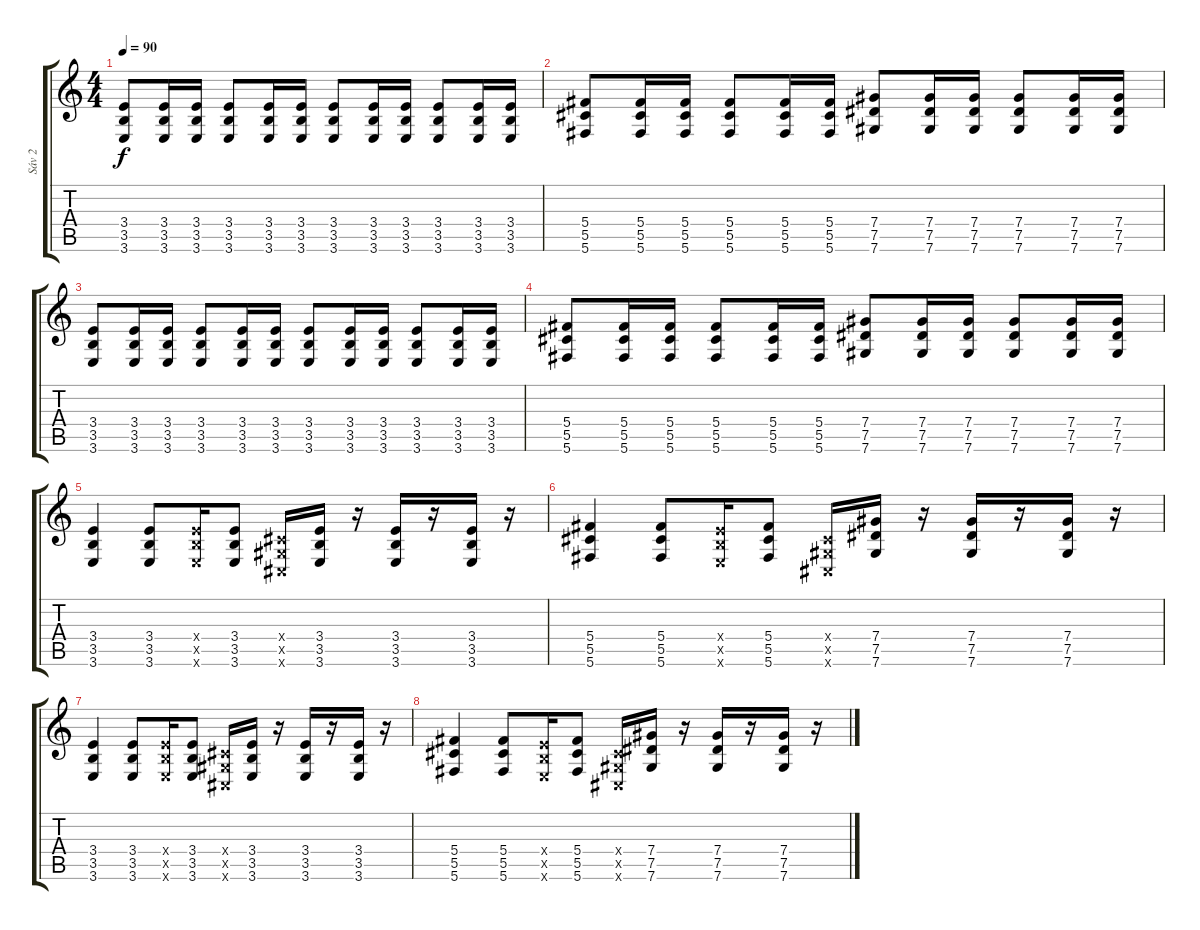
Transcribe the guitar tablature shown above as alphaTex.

\track ("Sáv 2" "Sáv 2") {instrument distortionguitar}
\staff {score tabs}
\tuning (Eb4 Bb3 Gb3 Db3 Ab2 Db2) {hide}
\ts (4 4)
\tempo 90
\clef g2
\ks c
(3.4 3.5 3.6).8{dy f} (3.4 3.5 3.6).16 (3.4 3.5 3.6).16 (3.4 3.5 3.6).8 (3.4 3.5 3.6).16 (3.4 3.5 3.6).16 (3.4 3.5 3.6).8 (3.4 3.5 3.6).16 (3.4 3.5 3.6).16 (3.4 3.5 3.6).8 (3.4 3.5 3.6).16 (3.4 3.5 3.6).16 |
(5.4 5.5 5.6).8 (5.4 5.5 5.6).16 (5.4 5.5 5.6).16 (5.4 5.5 5.6).8 (5.4 5.5 5.6).16 (5.4 5.5 5.6).16 (7.4 7.5 7.6).8 (7.4 7.5 7.6).16 (7.4 7.5 7.6).16 (7.4 7.5 7.6).8 (7.4 7.5 7.6).16 (7.4 7.5 7.6).16 |
(3.4 3.5 3.6).8 (3.4 3.5 3.6).16 (3.4 3.5 3.6).16 (3.4 3.5 3.6).8 (3.4 3.5 3.6).16 (3.4 3.5 3.6).16 (3.4 3.5 3.6).8 (3.4 3.5 3.6).16 (3.4 3.5 3.6).16 (3.4 3.5 3.6).8 (3.4 3.5 3.6).16 (3.4 3.5 3.6).16 |
(5.4 5.5 5.6).8 (5.4 5.5 5.6).16 (5.4 5.5 5.6).16 (5.4 5.5 5.6).8 (5.4 5.5 5.6).16 (5.4 5.5 5.6).16 (7.4 7.5 7.6).8 (7.4 7.5 7.6).16 (7.4 7.5 7.6).16 (7.4 7.5 7.6).8 (7.4 7.5 7.6).16 (7.4 7.5 7.6).16 |
(3.4 3.5 3.6).4 (3.4 3.5 3.6).8 (3.4{x} 3.5{x} 3.6{x}).16 (3.4 3.5 3.6).8 (0.4{x} 0.5{x} 0.6{x}).16 (3.4 3.5 3.6).16 r.16 (3.4 3.5 3.6).16 r.16 (3.4 3.5 3.6).16 r.16 |
(5.4 5.5 5.6).4 (5.4 5.5 5.6).8 (3.4{x} 3.5{x} 3.6{x}).16 (5.4 5.5 5.6).8 (0.4{x} 0.5{x} 0.6{x}).16 (7.4 7.5 7.6).16 r.16 (7.4 7.5 7.6).16 r.16 (7.4 7.5 7.6).16 r.16 |
(3.4 3.5 3.6).4 (3.4 3.5 3.6).8 (3.4{x} 3.5{x} 3.6{x}).16 (3.4 3.5 3.6).8 (0.4{x} 0.5{x} 0.6{x}).16 (3.4 3.5 3.6).16 r.16 (3.4 3.5 3.6).16 r.16 (3.4 3.5 3.6).16 r.16 |
(5.4 5.5 5.6).4 (5.4 5.5 5.6).8 (3.4{x} 3.5{x} 3.6{x}).16 (5.4 5.5 5.6).8 (0.4{x} 0.5{x} 0.6{x}).16 (7.4 7.5 7.6).16 r.16 (7.4 7.5 7.6).16 r.16 (7.4 7.5 7.6).16 r.16
